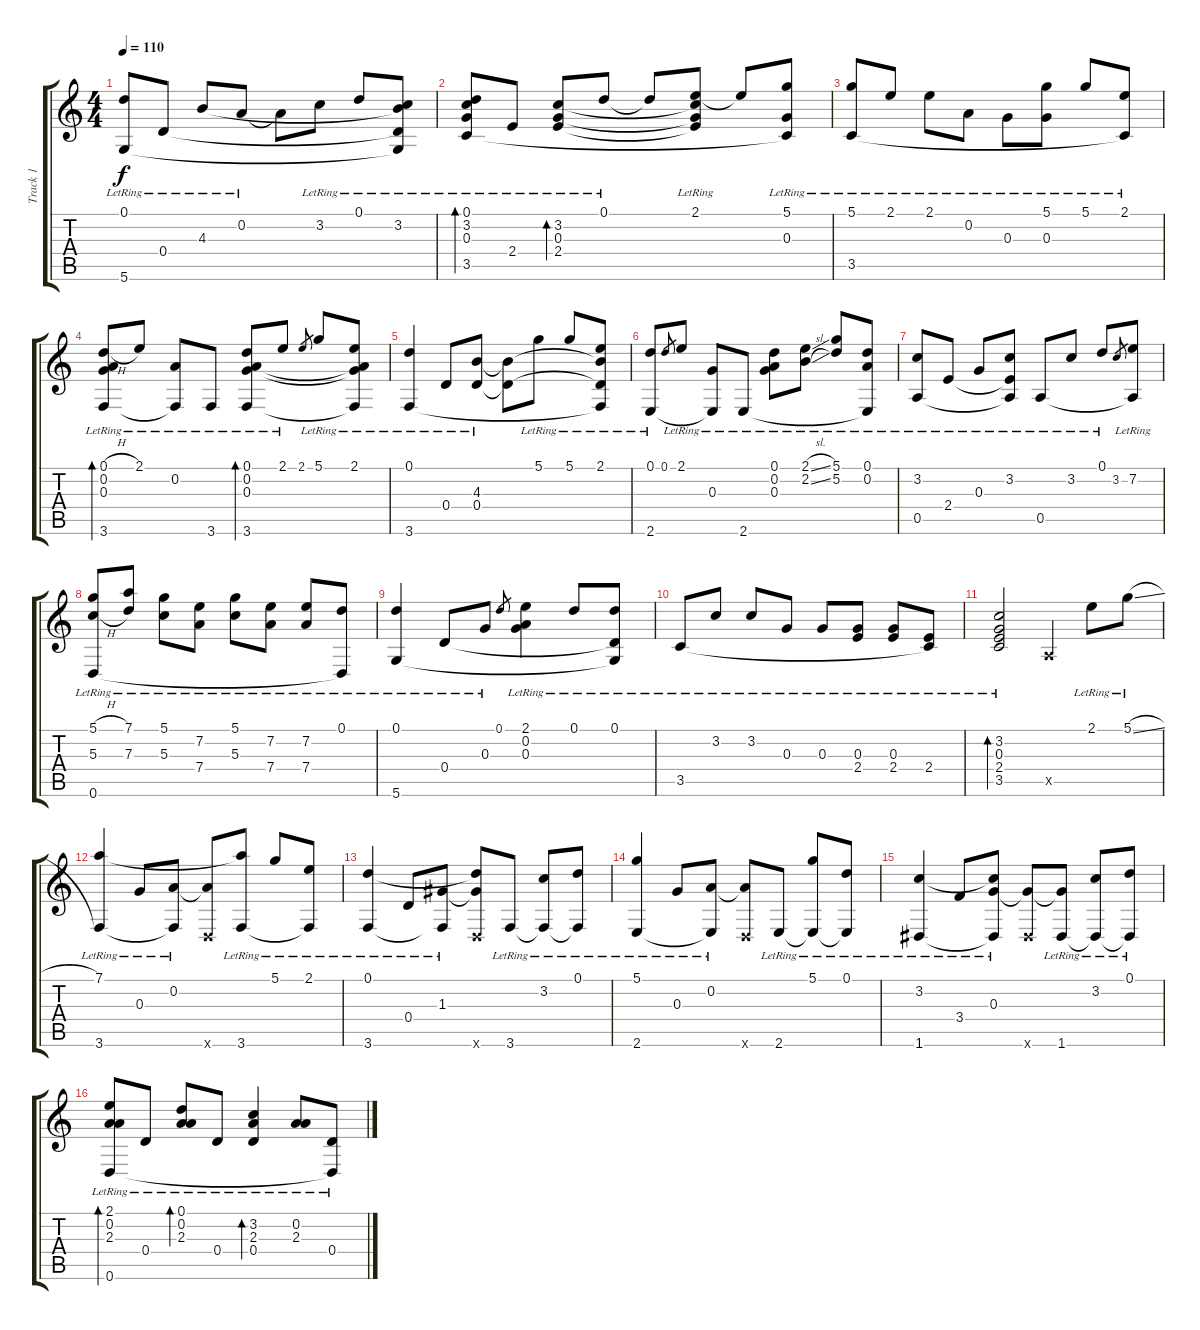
\track ("Track 1" "Track 1") {instrument acousticguitarsteel}
\staff {score tabs}
\tuning (D4 A3 G3 D3 A2 D2) {hide}
\ts (4 4)
\tempo 110
\clef g2
\ks c
(0.1{lr} 5.6{lr}).8{dy f} 0.4{lr}.8 4.3{lr}.8 0.2{lr}.8 0.2{t}.8 3.2{lr}.8 0.1{lr}.8 (3.2{lr} 4.3{t} 0.4{t} 5.6{t}).8 |
(0.1{lr} 3.2{lr} 0.3{lr} 3.5{lr}).8{bd 240} 2.4{lr}.8 (3.2{lr} 0.3{lr} 2.4{lr}).8{bd 240} 0.1{lr}.8 0.1{t}.8 (2.1{lr} 3.2{t} 0.3{t} 2.4{t}).8 2.1{t}.8 (5.1{lr} 0.3{lr} 3.5{t}).8 |
(5.1{lr} 3.5{lr}).8 2.1{lr}.8 2.1{lr}.8 0.2{lr}.8 0.3{lr}.8 (5.1{lr} 0.3{lr}).8 5.1{lr}.8 (2.1{lr} 3.5{t}).8 |
(0.1{h lr} 0.2{lr} 0.3{lr} 3.6{lr}).8{bd 240} 2.1{lr}.8 (0.2{lr} 3.6{t}).8 3.6{lr}.8 (0.1{lr} 0.2{lr} 0.3{lr} 3.6{lr}).8{bd 240} 2.1{lr}.8 2.1.8{gr} 5.1{lr}.8 (2.1{lr} 0.2{t} 0.3{t} 3.6{t}).8 |
(0.1{lr} 3.6{lr}).4 0.4{lr}.8 (4.3{lr} 0.4{lr}).8 (4.3{t} 0.4{t}).8 5.1{lr}.8 5.1{lr}.8 (2.1{lr} 4.3{t} 0.4{t} 3.6{t}).8 |
(0.1{lr} 2.6{lr}).8 0.1.8{gr} 2.1{lr}.8 (0.3{lr} 2.6{t}).8 2.6{lr}.8 (0.1{lr} 0.2{lr} 0.3{lr}).8 (2.1{sl lr} 2.2{sl lr}).8 (5.1{lr} 5.2{lr}).8 (0.1{lr} 0.2{lr} 2.6{t}).8 |
(3.2{lr} 0.5{lr}).8 2.4{lr}.8 0.3{lr}.8 (3.2{lr} 2.4{t} 0.5{t}).8 0.5{lr}.8 3.2{lr}.8 0.1{lr}.8 3.2.8{gr} (7.2{lr} 0.5{t}).8 |
(5.1{h lr} 5.3{h lr} 0.6{lr}).8 (7.1{lr} 7.3{lr}).8 (5.1{lr} 5.3{lr}).8 (7.2{lr} 7.4{lr}).8 (5.1{lr} 5.3{lr}).8 (7.2{lr} 7.4{lr}).8 (7.2{lr} 7.4{lr}).8 (0.1{lr} 0.6{t}).8 |
(0.1{lr} 5.6{lr}).4 0.4{lr}.8 0.3{lr}.8 0.1.8{gr} (2.1{lr} 0.2{lr} 0.3{lr}).4 0.1{lr}.8 (0.1{lr} 0.4{t} 5.6{t}).8 |
3.5{lr}.8 3.2{lr}.8 3.2{lr}.8 0.3{lr}.8 0.3{lr}.8 (0.3{lr} 2.4{lr}).8 (0.3{lr} 2.4{lr}).8 (2.4{lr} 3.5{t}).8 |
(3.2{lr} 0.3{lr} 2.4{lr} 3.5{lr}).2{bd 480} 0.5{x}.4 2.1{lr}.8 5.1{sl lr}.8 |
(7.1{lr} 3.6{lr}).4 0.3{lr}.8 (0.2{lr} 3.6{t}).8 (0.2{t} 0.6{x}).8 (7.1{t} 3.6{lr}).8 5.1{lr}.8 (2.1{lr} 3.6{t}).8 |
(0.1{lr} 3.6{lr}).4 0.4{lr}.8 (1.3{lr} 3.6{t}).8 (0.1{t} 1.3{t} 0.6{x}).8 3.6{lr}.8 (3.2{lr} 3.6{t}).8 (0.1{lr} 3.6{t}).8 |
(5.1{lr} 2.6{lr}).4 0.3{lr}.8 (0.2{lr} 2.6{t}).8 (0.2{t} 0.6{x}).8 2.6{lr}.8 (5.1{lr} 2.6{t}).8 (0.1{lr} 2.6{t}).8 |
(3.2{lr} 1.6{lr}).4 3.4{lr}.8 (3.2{t} 0.3{lr} 1.6{t}).8 (0.3{t} 1.6{x}).8 (0.3{t} 1.6{lr}).8 (3.2{lr} 1.6{t}).8 (0.1{lr} 1.6{t}).8 |
(2.1{lr} 0.2{lr} 2.3{lr} 0.6{lr}).8{bd 240} 0.4{lr}.8 (0.1{lr} 0.2{lr} 2.3{lr}).8{bd 240} 0.4{lr}.8 (3.2{lr} 2.3{lr} 0.4{lr}).4{bd 240} (0.2{lr} 2.3{lr}).8 (0.4{lr} 0.6{t}).8
